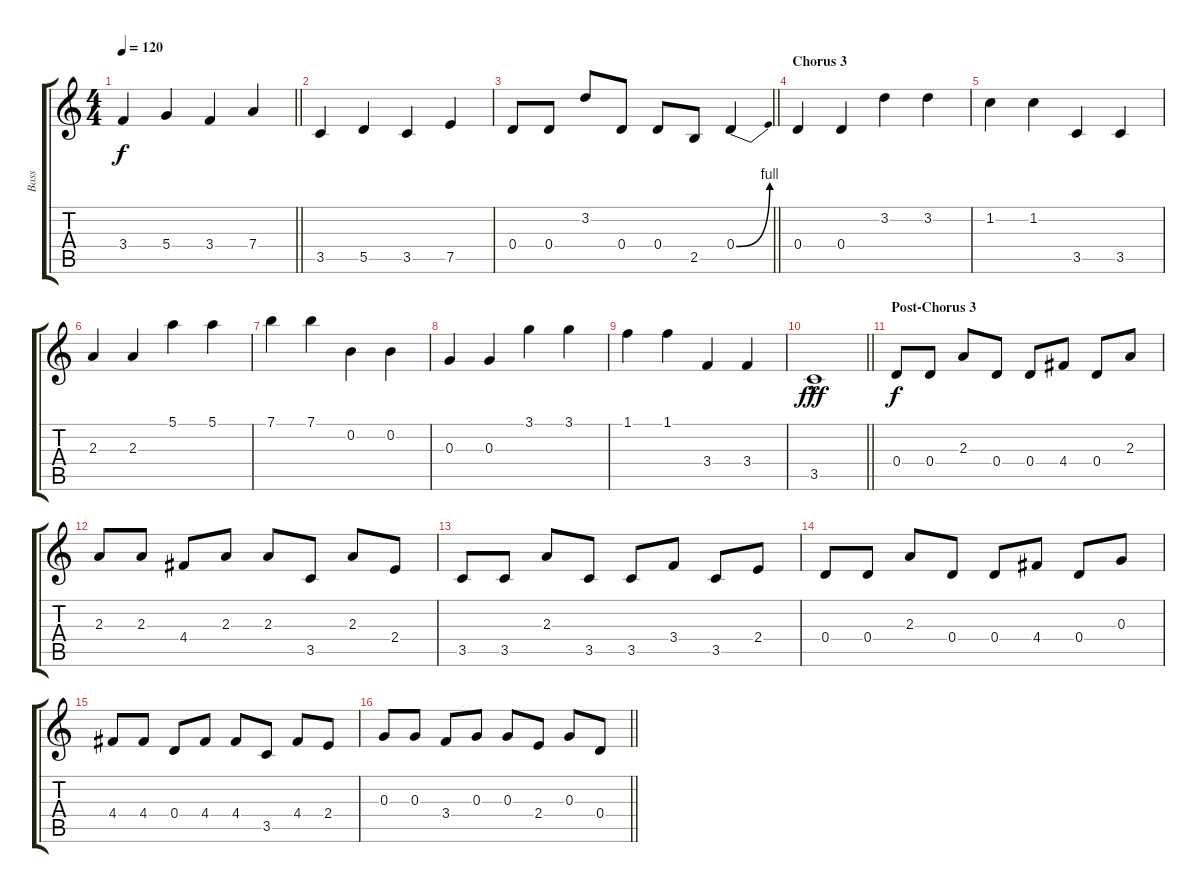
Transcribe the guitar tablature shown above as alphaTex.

\track ("Bass" "Bass") {instrument electricbassfinger}
\staff {score tabs}
\tuning (E4 B3 G3 D3 A2 E2) {hide}
\ts (4 4)
\tempo 120
\clef g2
\barLineRight lightlight
\ks c
3.4.4{dy f} 5.4.4 3.4.4 7.4.4 |
3.5.4 5.5.4 3.5.4 7.5.4 |
\barLineRight lightlight
0.4.8 0.4.8 3.2.8 0.4.8 0.4.8 2.5.8 0.4{be (bend 0 0 60 4)}.4 |
\section ("" "Chorus 3")
0.4.4 0.4.4 3.2.4 3.2.4 |
1.2.4 1.2.4 3.5.4 3.5.4 |
2.3.4 2.3.4 5.1.4 5.1.4 |
7.1.4 7.1.4 0.2.4 0.2.4 |
0.3.4 0.3.4 3.1.4 3.1.4 |
1.1.4 1.1.4 3.4.4 3.4.4 |
\barLineRight lightlight
3.5{hac}.1{dy fff} |
\section ("" "Post-Chorus 3")
0.4.8{dy f} 0.4.8 2.3.8 0.4.8 0.4.8 4.4.8 0.4.8 2.3.8 |
2.3.8 2.3.8 4.4.8 2.3.8 2.3.8 3.5.8 2.3.8 2.4.8 |
3.5.8 3.5.8 2.3.8 3.5.8 3.5.8 3.4.8 3.5.8 2.4.8 |
0.4.8 0.4.8 2.3.8 0.4.8 0.4.8 4.4.8 0.4.8 0.3.8 |
4.4.8 4.4.8 0.4.8 4.4.8 4.4.8 3.5.8 4.4.8 2.4.8 |
\barLineRight lightlight
0.3.8 0.3.8 3.4.8 0.3.8 0.3.8 2.4.8 0.3.8 0.4.8
